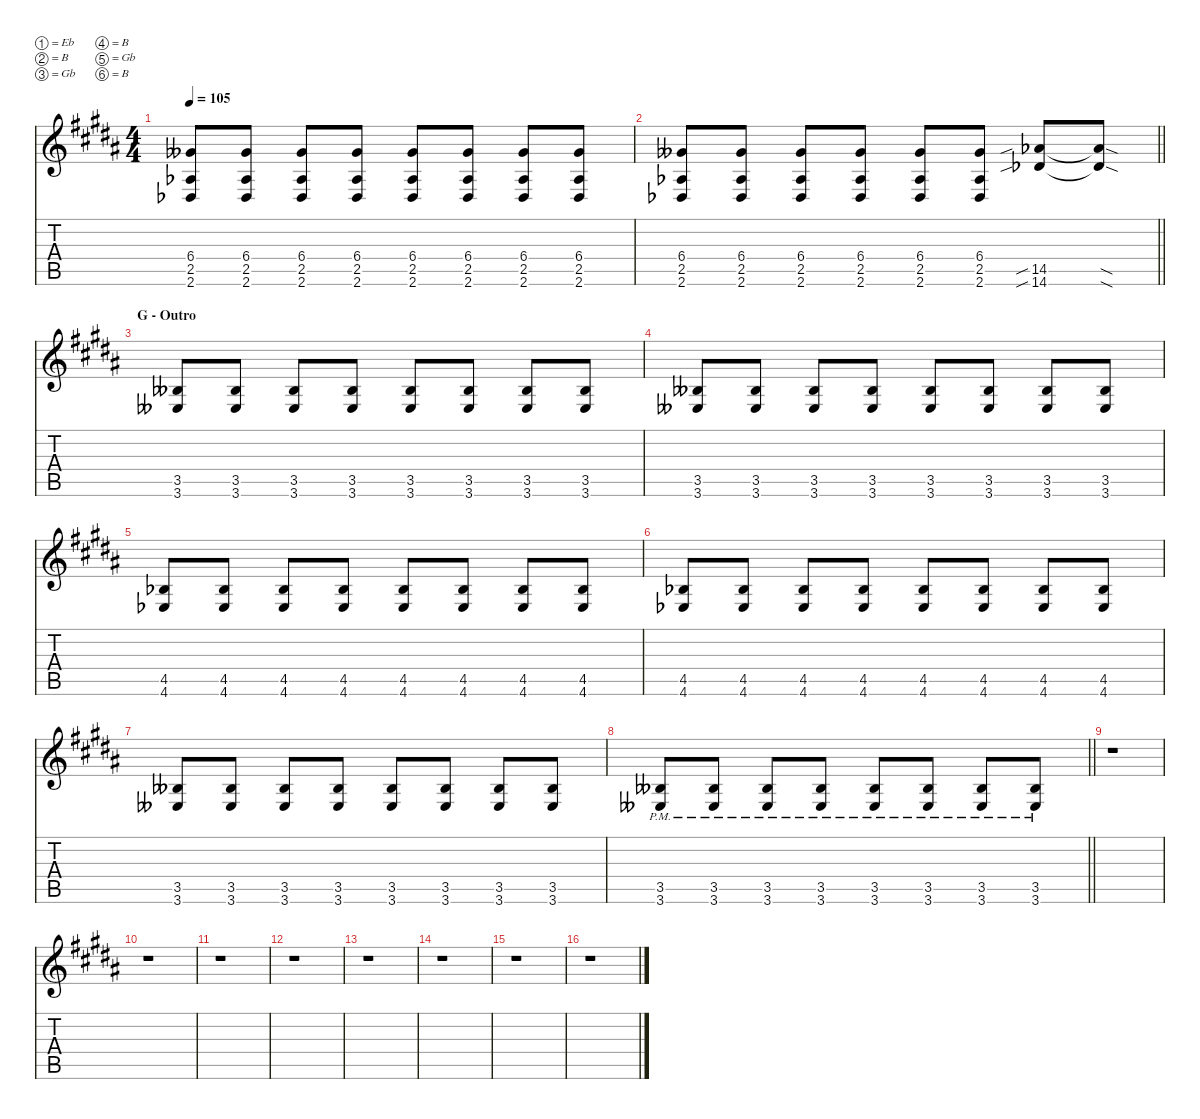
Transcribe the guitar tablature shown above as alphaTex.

\defaultSystemsLayout 4
\hideDynamics
\bracketExtendMode nobrackets
\singleTrackTrackNamePolicy hidden
\multiTrackTrackNamePolicy hidden
\firstSystemTrackNameMode fullname
\firstSystemTrackNameOrientation horizontal
\otherSystemsTrackNameOrientation horizontal
\track ("Guitar II" "dist.guit.") {mute instrument distortionguitar}
\staff {score tabs}
\tuning (Eb4 B3 Gb3 B2 Gb2 B1)
\ts (4 4)
\tempo 105
\clef g2
\ks b
(6.4{acc bb} 2.5{acc b} 2.6{acc b}).8{dy f} (6.4{acc bb} 2.5{acc b} 2.6{acc b}).8 (6.4{acc bb} 2.5{acc b} 2.6{acc b}).8 (6.4{acc bb} 2.5{acc b} 2.6{acc b}).8 (6.4{acc bb} 2.5{acc b} 2.6{acc b}).8 (6.4{acc bb} 2.5{acc b} 2.6{acc b}).8 (6.4{acc bb} 2.5{acc b} 2.6{acc b}).8 (6.4{acc bb} 2.5{acc b} 2.6{acc b}).8 |
\barLineRight lightlight
(6.4{acc bb} 2.5{acc b} 2.6{acc b}).8 (6.4{acc bb} 2.5{acc b} 2.6{acc b}).8 (6.4{acc bb} 2.5{acc b} 2.6{acc b}).8 (6.4{acc bb} 2.5{acc b} 2.6{acc b}).8 (6.4{acc bb} 2.5{acc b} 2.6{acc b}).8 (6.4{acc bb} 2.5{acc b} 2.6{acc b}).8 (14.5{sib acc b} 14.6{sib acc b}).8 (14.5{sod t acc b} 14.6{sod t acc b}).8 |
\section ("" "G - Outro")
(3.5{acc bb} 3.6{acc bb}).8 (3.5{acc bb} 3.6{acc bb}).8 (3.5{acc bb} 3.6{acc bb}).8 (3.5{acc bb} 3.6{acc bb}).8 (3.5{acc bb} 3.6{acc bb}).8 (3.5{acc bb} 3.6{acc bb}).8 (3.5{acc bb} 3.6{acc bb}).8 (3.5{acc bb} 3.6{acc bb}).8 |
(3.5{acc bb} 3.6{acc bb}).8 (3.5{acc bb} 3.6{acc bb}).8 (3.5{acc bb} 3.6{acc bb}).8 (3.5{acc bb} 3.6{acc bb}).8 (3.5{acc bb} 3.6{acc bb}).8 (3.5{acc bb} 3.6{acc bb}).8 (3.5{acc bb} 3.6{acc bb}).8 (3.5{acc bb} 3.6{acc bb}).8 |
(4.5{acc b} 4.6{acc b}).8 (4.5{acc b} 4.6{acc b}).8 (4.5{acc b} 4.6{acc b}).8 (4.5{acc b} 4.6{acc b}).8 (4.5{acc b} 4.6{acc b}).8 (4.5{acc b} 4.6{acc b}).8 (4.5{acc b} 4.6{acc b}).8 (4.5{acc b} 4.6{acc b}).8 |
(4.5{acc b} 4.6{acc b}).8 (4.5{acc b} 4.6{acc b}).8 (4.5{acc b} 4.6{acc b}).8 (4.5{acc b} 4.6{acc b}).8 (4.5{acc b} 4.6{acc b}).8 (4.5{acc b} 4.6{acc b}).8 (4.5{acc b} 4.6{acc b}).8 (4.5{acc b} 4.6{acc b}).8 |
(3.5{acc bb} 3.6{acc bb}).8 (3.5{acc bb} 3.6{acc bb}).8 (3.5{acc bb} 3.6{acc bb}).8 (3.5{acc bb} 3.6{acc bb}).8 (3.5{acc bb} 3.6{acc bb}).8 (3.5{acc bb} 3.6{acc bb}).8 (3.5{acc bb} 3.6{acc bb}).8 (3.5{acc bb} 3.6{acc bb}).8 |
\barLineRight lightlight
(3.5{pm acc bb} 3.6{pm acc bb}).8 (3.5{pm acc bb} 3.6{pm acc bb}).8 (3.5{pm acc bb} 3.6{pm acc bb}).8 (3.5{pm acc bb} 3.6{pm acc bb}).8 (3.5{pm acc bb} 3.6{pm acc bb}).8 (3.5{pm acc bb} 3.6{pm acc bb}).8 (3.5{pm acc bb} 3.6{pm acc bb}).8 (3.5{pm acc bb} 3.6{pm acc bb}).8 |
r.1 |
r.1 |
r.1 |
r.1 |
r.1 |
r.1 |
r.1 |
r.1
